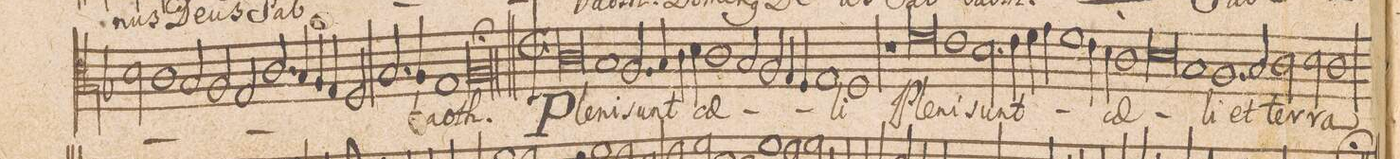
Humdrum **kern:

**kern	**text
*I"TENOR.	*
*clefC3	*
*k[b-]	*
*met(C|)	*
*M2/1	*
2d\	.
1c	.
=32-	=32-
2B-/	.
2A/	.
2G/	.
=33-	=33-
2.c/	.
4B-/	.
4A/	.
4G/	.
2F/	.
=34-	=34-
2.B-/	.
4A/	.
1G	-ba-
=35-	=35-
0Al;	-oth.
=36||	=36||
*M2/1	*
*met(C|)	*
0c	Ple-
=37-	=37-
1B-	-ni
2.A/	sunt
4B-/	.
=38-	=38-
4c\	.
4d\	.
1c	cae-
2B-/	.
=39-	=39-
2A/	.
4G/	.
4F/	.
1G	.
=40-	=40-
1F	-li
1r	.
=41-	=41-
0f	Ple-
=42-	=42-
1e	-ni
2.d\	sunt
4e\	.
=43-	=43-
4f\	.
4g\	.
1f	.
4e\	.
4d\	.
=44-	=44-
1c	cae-
0d	.
=45-	=45-
1B-	.
=46-	=46-
1.A	-li
2B-/	et
=47-	=47-
2c\	ter-
2d\	.
1c	-ra
=48-	=48-
*-	*-
